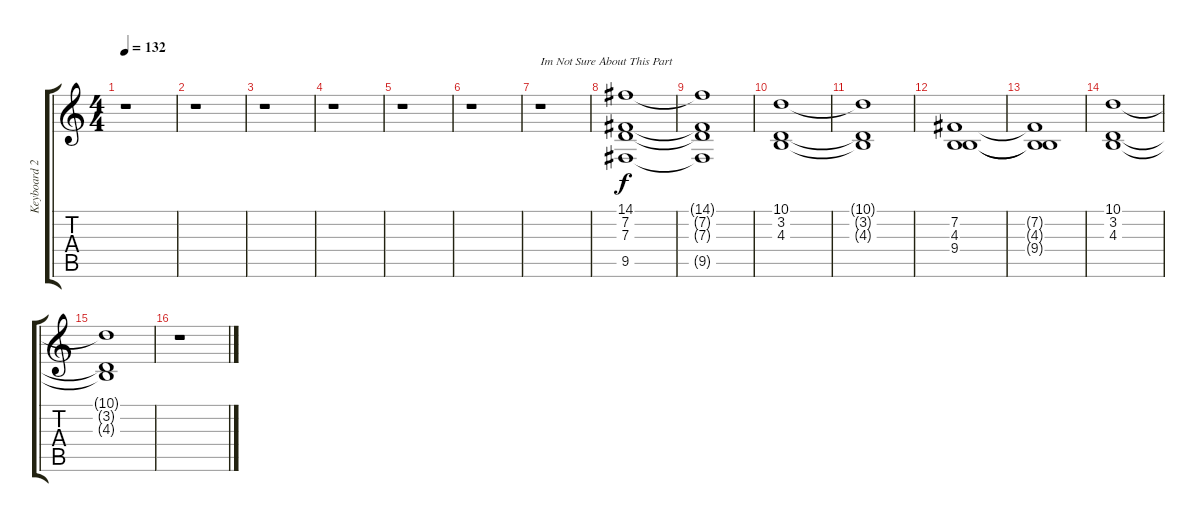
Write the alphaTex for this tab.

\track ("Keyboard 2" "Keyboard 2") {instrument stringensemble1}
\staff {score tabs}
\tuning (E4 B3 G3 D3 A2 E2) {hide}
\ts (4 4)
\tempo 132
\clef g2
\ks c
r.1{dy f} |
r.1 |
r.1 |
r.1 |
r.1 |
r.1 |
r.1{txt "Im Not Sure About This Part"} |
(14.1 7.2 7.3 9.5).1{volume 16} |
(14.1{t} 7.2{t} 7.3{t} 9.5{t}).1 |
(10.1 3.2 4.3).1 |
(10.1{t} 3.2{t} 4.3{t}).1 |
(7.2 4.3 9.4).1 |
(7.2{t} 4.3{t} 9.4{t}).1 |
(10.1 3.2 4.3).1 |
(10.1{t} 3.2{t} 4.3{t}).1 |
r.1{volume 14}
